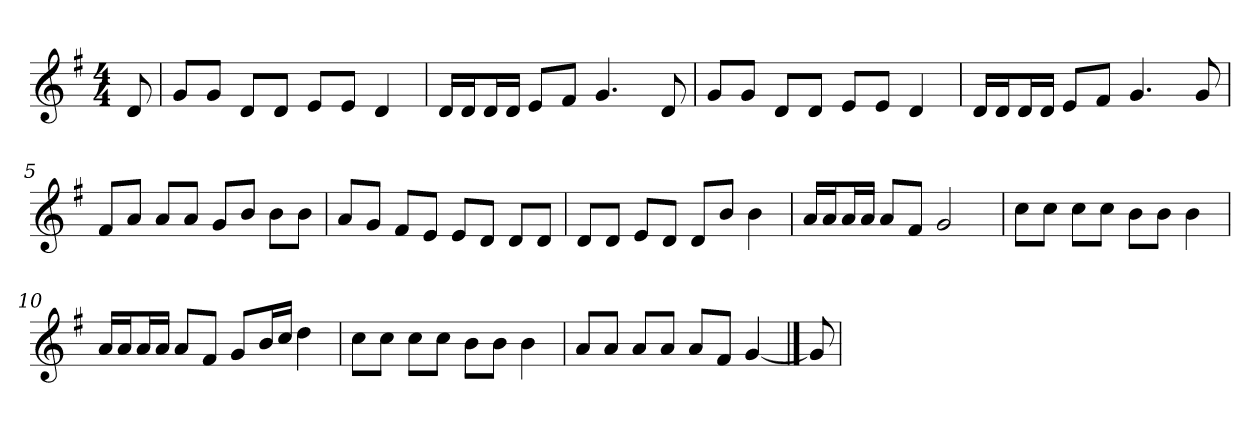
**kern
*part1
*staff1
*k[f#]
*M4/4
*MM120
=
8d
=1
8gL
8gJ
8dL
8dJ
8eL
8eJ
4d
=2
16dLL
16dJ
16dL
16dJJ
8eL
8f#J
4.g
8d
=3
8gL
8gJ
8dL
8dJ
8eL
8eJ
4d
=4
16dLL
16dJ
16dL
16dJJ
8eL
8f#J
4.g
8g
=5
8f#L
8aJ
8aL
8aJ
8gL
8bJ
8bL
8bJ
=6
8aL
8gJ
8f#L
8eJ
8eL
8dJ
8dL
8dJ
=7
8dL
8dJ
8eL
8dJ
8dL
8bJ
4b
=8
16aLL
16aJ
16aL
16aJJ
8aL
8f#J
2g
=9
8ccL
8ccJ
8ccL
8ccJ
8bL
8bJ
4b
=10
16aLL
16aJ
16aL
16aJJ
8aL
8f#J
8gL
16bL
16ccJJ
4dd
=11
8ccL
8ccJ
8ccL
8ccJ
8bL
8bJ
4b
=12
8aL
8aJ
8aL
8aJ
8aL
8f#J
[4g
==13
8g]
=
*-
